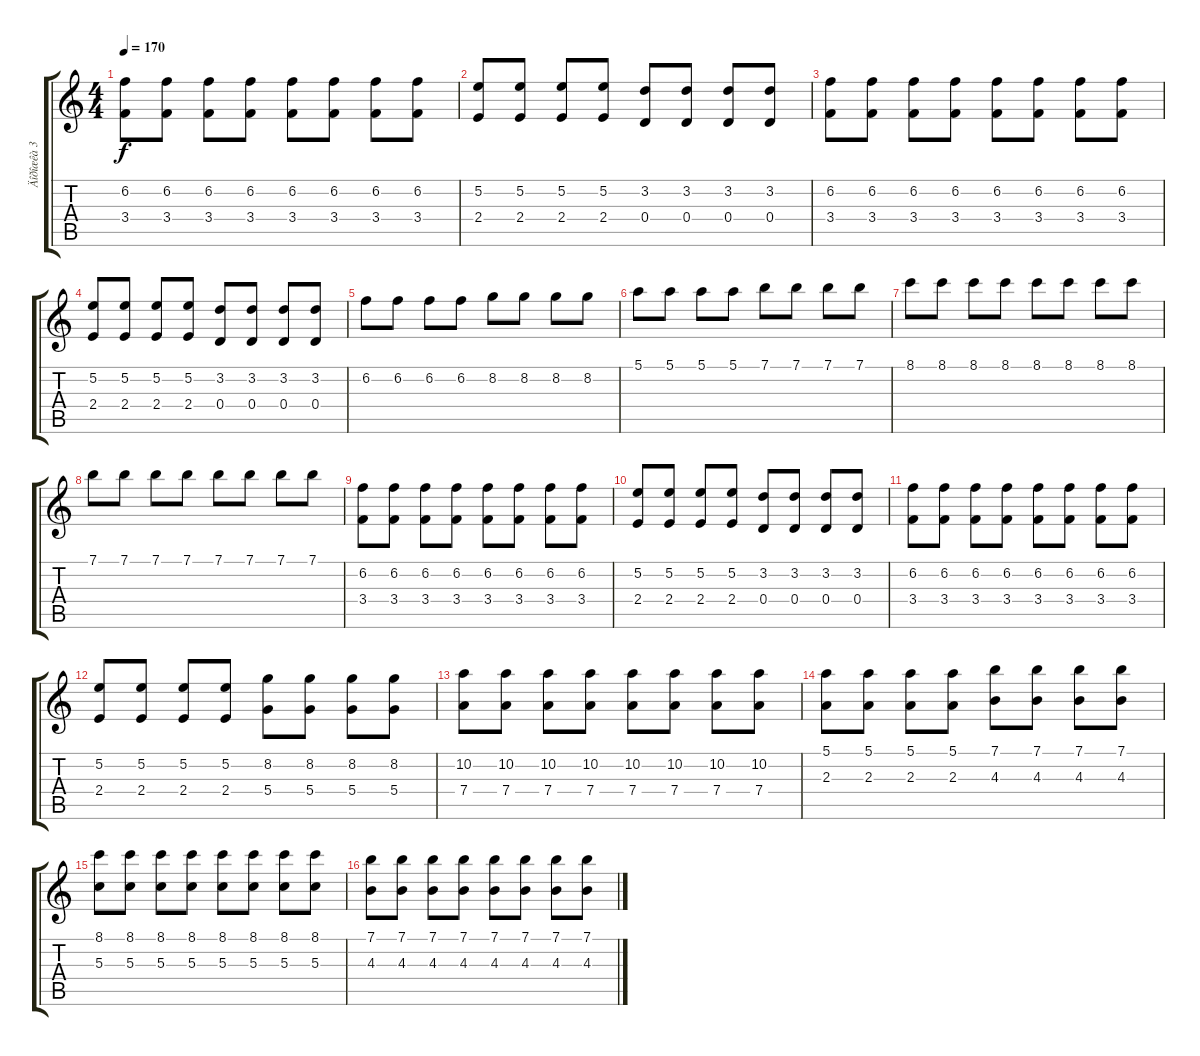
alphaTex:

\track ("Äîðîæêà 3" "Äîðîæêà 3") {instrument overdrivenguitar}
\staff {score tabs}
\tuning (E4 B3 G3 D3 A2 E2) {hide}
\ts (4 4)
\tempo 170
\clef g2
\ks c
(6.2 3.4).8{dy f} (6.2 3.4).8 (6.2 3.4).8 (6.2 3.4).8 (6.2 3.4).8 (6.2 3.4).8 (6.2 3.4).8 (6.2 3.4).8 |
(5.2 2.4).8 (5.2 2.4).8 (5.2 2.4).8 (5.2 2.4).8 (3.2 0.4).8 (3.2 0.4).8 (3.2 0.4).8 (3.2 0.4).8 |
(6.2 3.4).8 (6.2 3.4).8 (6.2 3.4).8 (6.2 3.4).8 (6.2 3.4).8 (6.2 3.4).8 (6.2 3.4).8 (6.2 3.4).8 |
(5.2 2.4).8 (5.2 2.4).8 (5.2 2.4).8 (5.2 2.4).8 (3.2 0.4).8 (3.2 0.4).8 (3.2 0.4).8 (3.2 0.4).8 |
6.2.8 6.2.8 6.2.8 6.2.8 8.2.8 8.2.8 8.2.8 8.2.8 |
5.1.8 5.1.8 5.1.8 5.1.8 7.1.8 7.1.8 7.1.8 7.1.8 |
8.1.8 8.1.8 8.1.8 8.1.8 8.1.8 8.1.8 8.1.8 8.1.8 |
7.1.8 7.1.8 7.1.8 7.1.8 7.1.8 7.1.8 7.1.8 7.1.8 |
(6.2 3.4).8 (6.2 3.4).8 (6.2 3.4).8 (6.2 3.4).8 (6.2 3.4).8 (6.2 3.4).8 (6.2 3.4).8 (6.2 3.4).8 |
(5.2 2.4).8 (5.2 2.4).8 (5.2 2.4).8 (5.2 2.4).8 (3.2 0.4).8 (3.2 0.4).8 (3.2 0.4).8 (3.2 0.4).8 |
(6.2 3.4).8 (6.2 3.4).8 (6.2 3.4).8 (6.2 3.4).8 (6.2 3.4).8 (6.2 3.4).8 (6.2 3.4).8 (6.2 3.4).8 |
(5.2 2.4).8 (5.2 2.4).8 (5.2 2.4).8 (5.2 2.4).8 (8.2 5.4).8 (8.2 5.4).8 (8.2 5.4).8 (8.2 5.4).8 |
(10.2 7.4).8 (10.2 7.4).8 (10.2 7.4).8 (10.2 7.4).8 (10.2 7.4).8 (10.2 7.4).8 (10.2 7.4).8 (10.2 7.4).8 |
(5.1 2.3).8 (5.1 2.3).8 (5.1 2.3).8 (5.1 2.3).8 (7.1 4.3).8 (7.1 4.3).8 (7.1 4.3).8 (7.1 4.3).8 |
(8.1 5.3).8 (8.1 5.3).8 (8.1 5.3).8 (8.1 5.3).8 (8.1 5.3).8 (8.1 5.3).8 (8.1 5.3).8 (8.1 5.3).8 |
(7.1 4.3).8 (7.1 4.3).8 (7.1 4.3).8 (7.1 4.3).8 (7.1 4.3).8 (7.1 4.3).8 (7.1 4.3).8 (7.1 4.3).8
